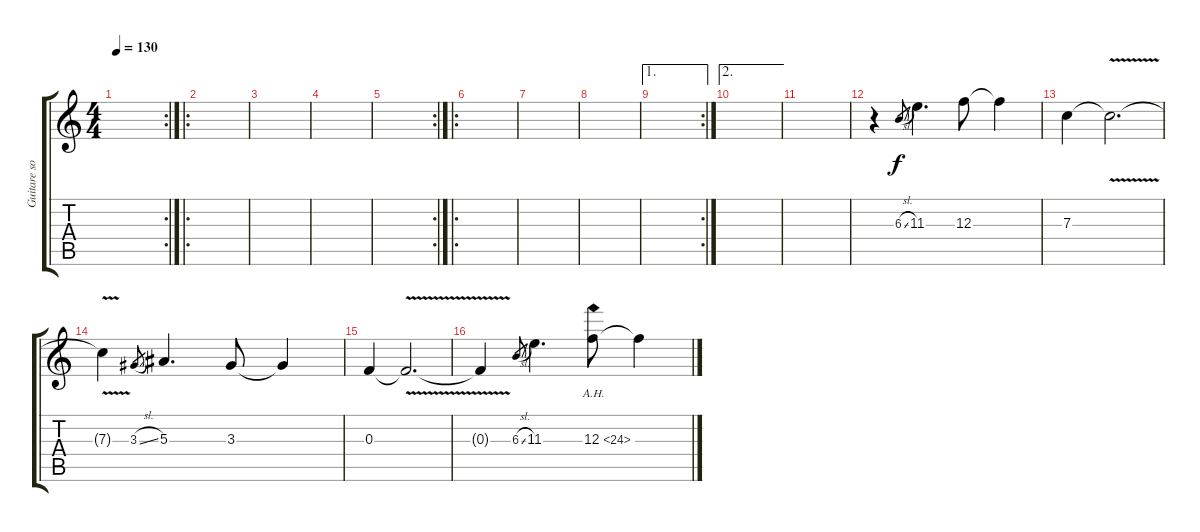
\track ("Guitare solo" "Guitare so") {instrument distortionguitar}
\staff {score tabs}
\tuning (D4 A3 F3 C3 G2 C2) {hide}
\rc 2
\ts (4 4)
\tempo 130
\clef g2
\ks c
|
\ro
|
|
|
\rc 2
|
\ro
|
|
|
\ae 1
\rc 2
|
\ae 2
|
|
r.4 6.3{sl}.8{gr} 11.3.4{d} 12.3.8 12.3{t}.4 |
7.3.4 7.3{v t}.2{d} |
7.3{t}.4 3.3{sl}.8{gr} 5.3.4{d} 3.3.8 3.3{t}.4 |
0.3.4 0.3{v t}.2{d} |
0.3{t}.4 6.3{sl}.8{gr} 11.3.4{d} 12.3{ah 12}.8 12.3{t}.4
